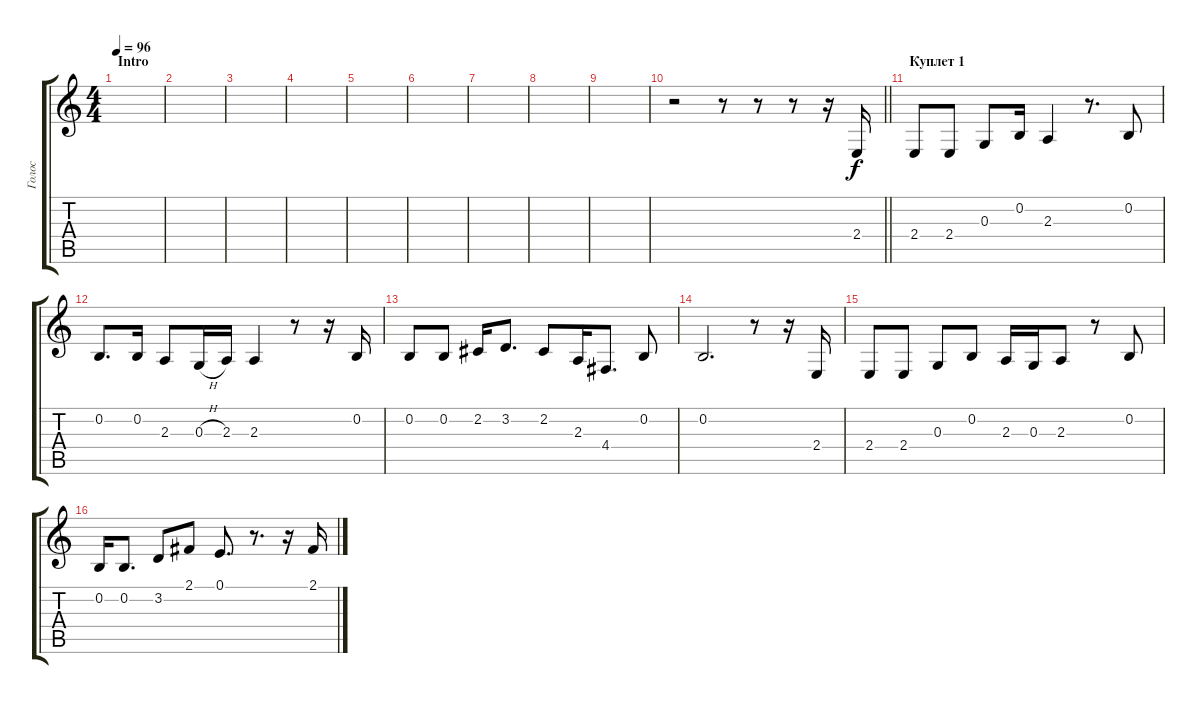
\track ("Голос" "Голос") {instrument frenchhorn}
\staff {score tabs}
\tuning (E4 B3 G3 D3 A2 E2) {hide}
\ts (4 4)
\section ("" "Intro")
\tempo 96
\clef g2
\ks c
|
|
|
|
|
|
|
|
|
\barLineRight lightlight
r.2 r.8 r.8 r.8 r.16 2.4.16 |
\section ("" "Куплет 1")
2.4.8 2.4.8 0.3.8 0.2.16 2.3.4 r.8{d} 0.2.8 |
0.2.8{d} 0.2.16 2.3.8 0.3{h}.16 2.3.16 2.3.4 r.8 r.16 0.2.16 |
0.2.8 0.2.8 2.2.16 3.2.8{d} 2.2.8 2.3.16 4.4.8{d} 0.2.8 |
0.2.2{d} r.8 r.16 2.4.16 |
2.4.8 2.4.8 0.3.8 0.2.8 2.3.16 0.3.16 2.3.8 r.8 0.2.8 |
0.2.16 0.2.8{d} 3.2.8 2.1.8 0.1.8{d} r.8{d} r.16 2.1.16
